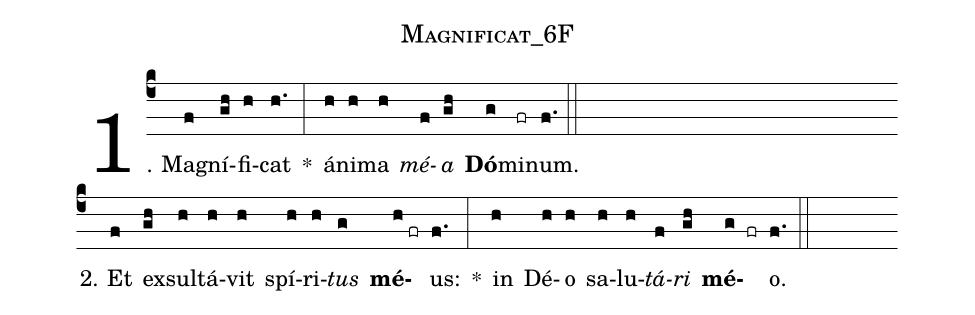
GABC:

name:Magnificat_6F;
%%
(c4)1. Ma(f)gní(gh)fi(h)cat(h.) *(:) á(h)ni(h)ma(h) <i>mé</i>(f)<i>a</i>(gh) <b>Dó</b>(g)mi(fr)num.(f.) (::) (Z-)

2. Et(f) ex(gh)sul(h)tá(h)vit(h) spí(h)ri(h)<i>tus</i>(g) <b>mé</b>(h//fr)us:(f.) *(:) in(h) Dé(h)o(h) sa(h)lu(h)<i>tá</i>(f)<i>ri</i>(gh) <b>mé</b>(g fr)o.(f.) (::)
